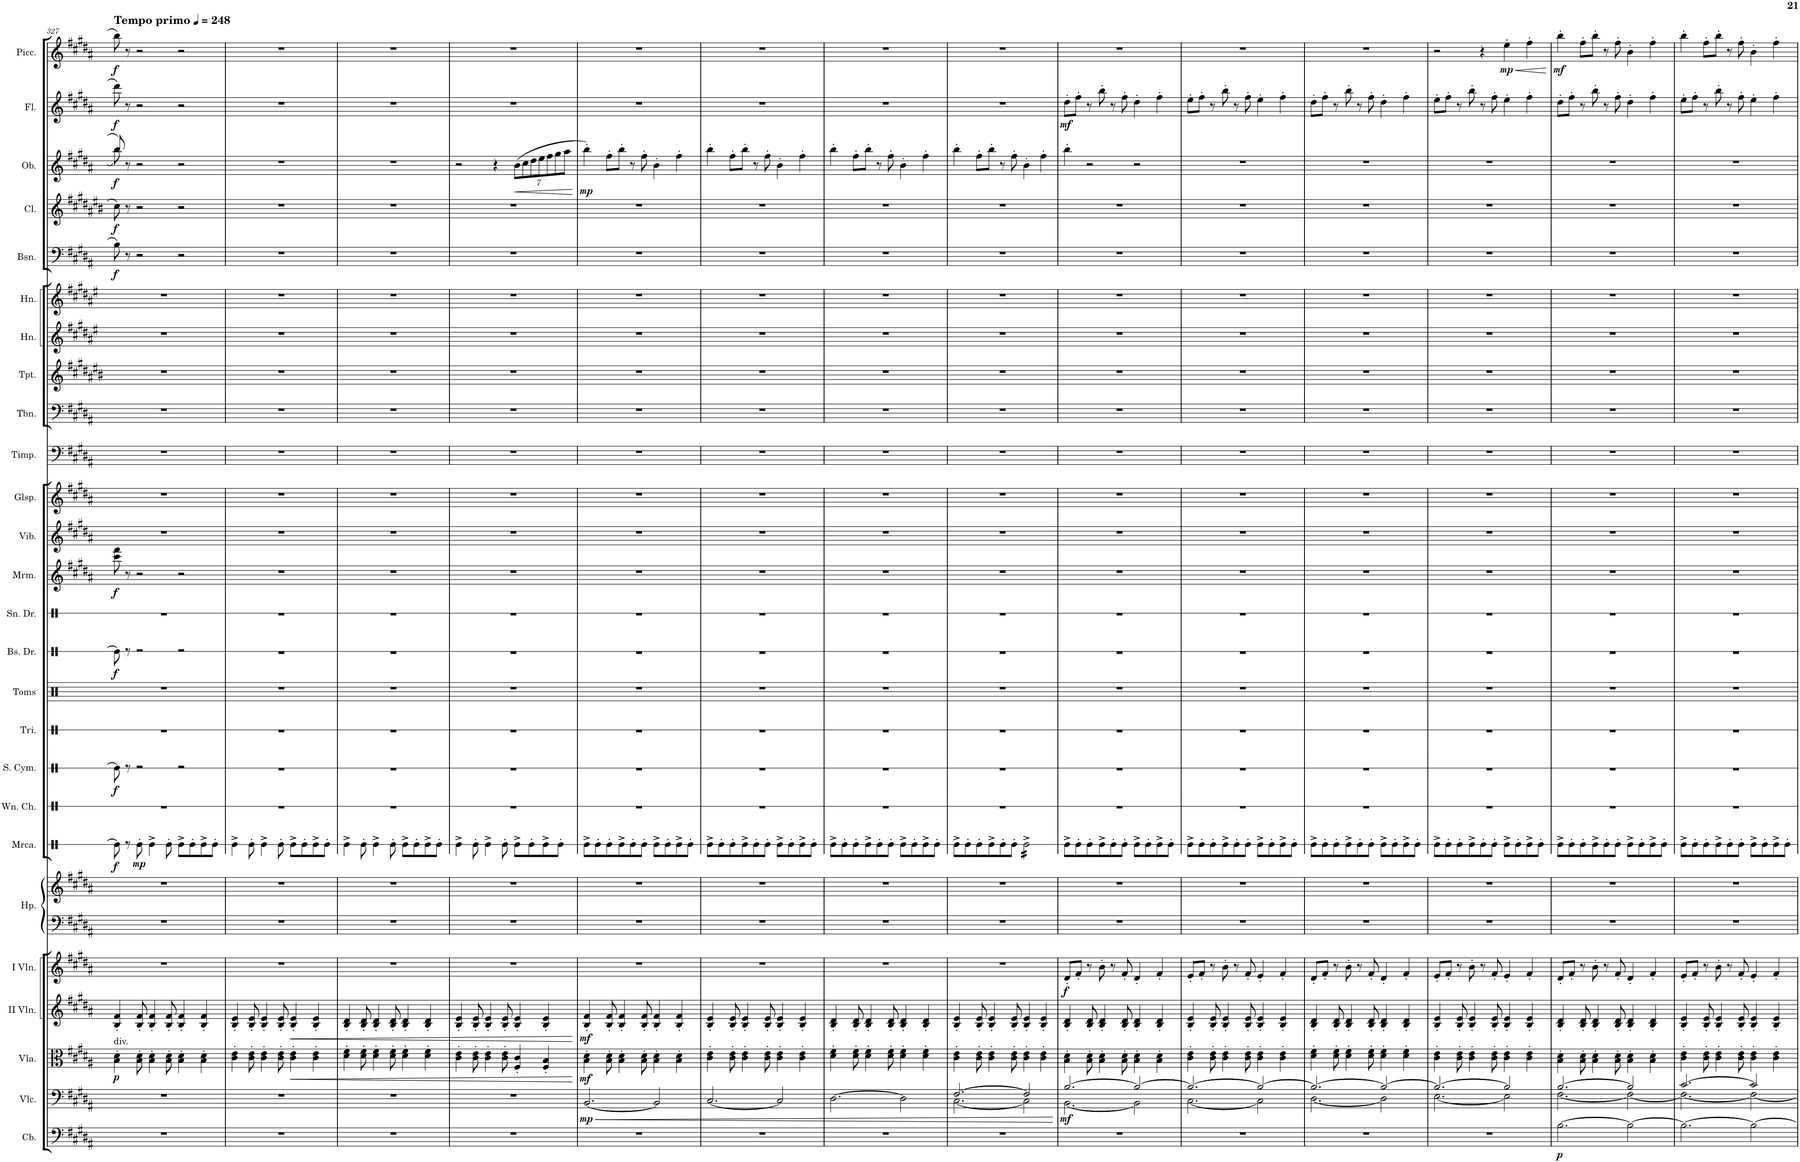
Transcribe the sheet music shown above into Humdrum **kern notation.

**kern	**dynam	**kern	**dynam	**kern	**dynam	**kern	**dynam	**kern	**dynam	**kern	**kern	**kern	**dynam	**kern	**kern	**dynam	**kern	**kern	**kern	**dynam	**kern	**kern	**dynam	**kern	**kern	**kern	**kern	**kern	**kern	**kern	**kern	**dynam	**kern	**dynam	**kern	**dynam	**kern	**dynam	**kern	**dynam
*part26	*part26	*part25	*part25	*part24	*part24	*part23	*part23	*part22	*part22	*part21	*part21	*part20	*part20	*part19	*part18	*part18	*part17	*part16	*part15	*part15	*part14	*part13	*part13	*part12	*part11	*part10	*part9	*part8	*part7	*part6	*part5	*part5	*part4	*part4	*part3	*part3	*part2	*part2	*part1	*part1
*staff27	*staff27	*staff26	*staff26	*staff25	*staff25	*staff24	*staff24	*staff23	*staff23	*staff22	*staff21	*staff20	*staff20	*staff19	*staff18	*staff18	*staff17	*staff16	*staff15	*staff15	*staff14	*staff13	*staff13	*staff12	*staff11	*staff10	*staff9	*staff8	*staff7	*staff6	*staff5	*staff5	*staff4	*staff4	*staff3	*staff3	*staff2	*staff2	*staff1	*staff1
*I"Contrabasses	*	*I"Violoncellos	*	*I"Violas	*	*I"Second Violins	*	*I"First Violins	*	*I"Harp	*	*I"Maracas	*	*I"Wind Chimes	*I"Suspended Cymbal	*	*I"Triangle	*I"Concert Toms	*I"Bass Drum	*	*I"Snare Drum	*I"Marimba	*	*I"Vibraphone	*I"Glockenspiel	*I"Timpani	*I"Trombone 1, 2	*I"Trumpet 1, 2	*I"Horn 3, 4	*I"Horn 1, 2	*I"Bassoon 1, 2	*	*I"Clarinet 1, 2	*	*I"Oboe 1, 2	*	*I"Flute 1, 2	*	*I"Piccolo 1, 2	*
*I'Cb.	*	*I'Vlc.	*	*I'Vla.	*	*	*	*	*	*I'Hp.	*	*I'Mrca.	*	*I'Wn. Ch.	*I'S. Cym.	*	*I'Tri.	*I'Toms	*I'Bs. Dr.	*	*I'Sn. Dr.	*I'Mrm.	*	*I'Vib.	*I'Glsp.	*I'Timp.	*I'Tbn.	*I'Tpt.	*I'Hn.	*I'Hn.	*I'Bsn.	*	*I'Cl.	*	*I'Ob.	*	*I'Fl.	*	*I'Picc.	*
!!LO:PB:g=z
*clefF4	*	*clefF4	*	*clefC3	*	*clefG2	*	*clefG2	*	*clefF4	*clefG2	*clefX	*	*clefX	*clefX	*	*clefX	*clefX	*clefX	*	*clefX	*clefG2	*	*clefG2	*clefG2	*clefF4	*clefF4	*clefG2	*clefG2	*clefG2	*clefF4	*	*clefG2	*	*clefG2	*	*clefG2	*	*clefG2	*
*Trd7c12	*	*	*	*	*	*	*	*	*	*	*	*	*	*	*	*	*	*	*	*	*	*	*	*	*Trd-14c-24	*	*	*Trd1c2	*Trd4c7	*Trd4c7	*	*	*Trd1c2	*	*	*	*	*	*Trd-7c-12	*
*k[f#c#g#d#a#]	*	*k[f#c#g#d#a#]	*	*k[f#c#g#d#a#]	*	*k[f#c#g#d#a#]	*	*k[f#c#g#d#a#]	*	*k[f#c#g#d#a#]	*k[f#c#g#d#a#]	*k[]	*	*k[]	*k[]	*	*k[]	*k[]	*k[]	*	*k[]	*k[f#c#g#d#a#]	*	*k[f#c#g#d#a#]	*k[f#c#g#d#a#]	*k[f#c#g#d#a#]	*k[f#c#g#d#a#]	*k[f#c#g#d#a#e#b#]	*k[f#c#g#d#a#e#]	*k[f#c#g#d#a#e#]	*k[f#c#g#d#a#]	*	*k[f#c#g#d#a#e#b#]	*	*k[f#c#g#d#a#]	*	*k[f#c#g#d#a#]	*	*k[f#c#g#d#a#]	*
*M5/4	*	*M5/4	*	*M5/4	*	*M5/4	*	*M5/4	*	*M5/4	*M5/4	*M5/4	*	*M5/4	*M5/4	*	*M5/4	*M5/4	*M5/4	*	*M5/4	*M5/4	*	*M5/4	*M5/4	*M5/4	*M5/4	*M5/4	*M5/4	*M5/4	*M5/4	*	*M5/4	*	*M5/4	*	*M5/4	*	*M5/4	*
*MM248	*	*MM248	*	*MM248	*	*MM248	*	*MM248	*	*MM248	*MM248	*MM248	*	*MM248	*MM248	*	*MM248	*MM248	*MM248	*	*MM248	*MM248	*	*MM248	*MM248	*MM248	*MM248	*MM248	*MM248	*MM248	*MM248	*	*MM248	*	*MM248	*	*MM248	*	*MM248	*
=327	=327	=327	=327	=327	=327	=327	=327	=327	=327	=327	=327	=327	=327	=327	=327	=327	=327	=327	=327	=327	=327	=327	=327	=327	=327	=327	=327	=327	=327	=327	=327	=327	=327	=327	=327	=327	=327	=327	=327	=327
*	*	*	*	*	*	*	*	*	*	*	*	*	*	*	*	*	*	*	*	*	*	*	*	*	*	*	*	*	*	*	*	*	*	*	*^	*	*	*	*	*
!	!	!	!	!	!	!	!	!	!	!	!	!	!	!	!	!	!	!	!	!	!	!	!	!	!	!	!	!	!	!	!	!	!	!	!	!	!	!	!	!LO:TX:a:B:t=Tempo primo	!
!	!	!	!	!LO:TX:a:t=div.	!	!	!	!	!	!	!	!	!	!	!	!	!	!	!	!	!	!	!	!	!	!	!	!	!	!	!	!	!	!	!	!	!	!	!	!	!
!	!	!	!	!	!LO:DY:b	!	!	!	!	!	!	!	!LO:DY:b	!	!	!LO:DY:b	!	!	!	!LO:DY:b	!	!	!LO:DY:b	!	!	!	!	!	!	!	!	!LO:DY:b	!	!LO:DY:b	!	!	!LO:DY:b	!	!LO:DY:b	!	!LO:DY:b
4%5r	.	4%5r	.	4B\' 4d#\'	p	4B/' 4f#/'	.	4%5r	.	4%5r	4%5r	8Re\]	f	4%5r	8Re\]	f	4%5r	4%5r	8Re\]	f	4%5r	8ccc#\ 8fff#\	f	4%5r	4%5r	4%5r	4%5r	4%5r	4%5r	4%5r	8B\	f	8cc#\	f	8bb/	8bb\	f	8ddd#\	f	8bb\	f
.	.	.	.	.	.	.	.	.	.	.	.	8r	.	.	8r	.	.	.	8r	.	.	8r	.	.	.	.	.	.	.	.	8r	.	8r	.	8r	1ryy	.	8r	.	8r	.
!	!	!	!	!	!	!	!	!	!	!	!	!	!LO:DY:b	!	!	!	!	!	!	!	!	!	!	!	!	!	!	!	!	!	!	!	!	!	!	!	!	!	!	!	!
.	.	.	.	8B\' 8d#\'	.	8B/' 8f#/'	.	.	.	.	.	8Re'\	mp	.	2r	.	.	.	2r	.	.	2r	.	.	.	.	.	.	.	.	2r	.	2r	.	2r	.	.	2r	.	2r	.
.	.	.	.	4B\' 4d#\'	.	4B/' 4f#/'	.	.	.	.	.	4Re^\	.	.	.	.	.	.	.	.	.	.	.	.	.	.	.	.	.	.	.	.	.	.	.	.	.	.	.	.	.
.	.	.	.	8B\' 8d#\'	.	8B/' 8f#/'	.	.	.	.	.	8Re'\	.	.	.	.	.	.	.	.	.	.	.	.	.	.	.	.	.	.	.	.	.	.	.	.	.	.	.	.	.
.	.	.	.	4B\' 4d#\'	.	4B/' 4f#/'	.	.	.	.	.	8Re^\L	.	.	2r	.	.	.	2r	.	.	2r	.	.	.	.	.	.	.	.	2r	.	2r	.	2r	.	.	2r	.	2r	.
.	.	.	.	.	.	.	.	.	.	.	.	8Re'\	.	.	.	.	.	.	.	.	.	.	.	.	.	.	.	.	.	.	.	.	.	.	.	.	.	.	.	.	.
.	.	.	.	4B\' 4d#\'	.	4B/' 4f#/'	.	.	.	.	.	8Re^\	.	.	.	.	.	.	.	.	.	.	.	.	.	.	.	.	.	.	.	.	.	.	.	.	.	.	.	.	.
.	.	.	.	.	.	.	.	.	.	.	.	8Re'\J	.	.	.	.	.	.	.	.	.	.	.	.	.	.	.	.	.	.	.	.	.	.	.	8ryy	.	.	.	.	.
*	*	*	*	*	*	*	*	*	*	*	*	*	*	*	*	*	*	*	*	*	*	*	*	*	*	*	*	*	*	*	*	*	*	*	*v	*v	*	*	*	*	*
=328	=328	=328	=328	=328	=328	=328	=328	=328	=328	=328	=328	=328	=328	=328	=328	=328	=328	=328	=328	=328	=328	=328	=328	=328	=328	=328	=328	=328	=328	=328	=328	=328	=328	=328	=328	=328	=328	=328	=328	=328
4%5r	.	4%5r	.	4c#\' 4e\'	.	4B/' 4e/'	.	4%5r	.	4%5r	4%5r	4Re^\	.	4%5r	4%5r	.	4%5r	4%5r	4%5r	.	4%5r	4%5r	.	4%5r	4%5r	4%5r	4%5r	4%5r	4%5r	4%5r	4%5r	.	4%5r	.	4%5r	.	4%5r	.	4%5r	.
.	.	.	.	8c#\' 8e\'	.	8B/' 8e/'	.	.	.	.	.	8Re'\	.	.	.	.	.	.	.	.	.	.	.	.	.	.	.	.	.	.	.	.	.	.	.	.	.	.	.	.
.	.	.	.	4c#\' 4e\'	.	4B/' 4e/'	.	.	.	.	.	4Re^\	.	.	.	.	.	.	.	.	.	.	.	.	.	.	.	.	.	.	.	.	.	.	.	.	.	.	.	.
.	.	.	.	8c#\' 8e\'	.	8B/' 8e/'	.	.	.	.	.	8Re'\	.	.	.	.	.	.	.	.	.	.	.	.	.	.	.	.	.	.	.	.	.	.	.	.	.	.	.	.
.	.	.	.	4c#\' 4e\'	.	4B/' 4e/'	.	.	.	.	.	8Re^\L	.	.	.	.	.	.	.	.	.	.	.	.	.	.	.	.	.	.	.	.	.	.	.	.	.	.	.	.
.	.	.	.	.	.	.	.	.	.	.	.	8Re'\	.	.	.	.	.	.	.	.	.	.	.	.	.	.	.	.	.	.	.	.	.	.	.	.	.	.	.	.
.	.	.	.	4c#\' 4e\'	.	4B/' 4e/'	.	.	.	.	.	8Re^\	.	.	.	.	.	.	.	.	.	.	.	.	.	.	.	.	.	.	.	.	.	.	.	.	.	.	.	.
.	.	.	.	.	.	.	.	.	.	.	.	8Re'\J	.	.	.	.	.	.	.	.	.	.	.	.	.	.	.	.	.	.	.	.	.	.	.	.	.	.	.	.
=329	=329	=329	=329	=329	=329	=329	=329	=329	=329	=329	=329	=329	=329	=329	=329	=329	=329	=329	=329	=329	=329	=329	=329	=329	=329	=329	=329	=329	=329	=329	=329	=329	=329	=329	=329	=329	=329	=329	=329	=329
4%5r	.	4%5r	.	4d#\' 4f#\'	.	4B/' 4d#/'	.	4%5r	.	4%5r	4%5r	4Re^\	.	4%5r	4%5r	.	4%5r	4%5r	4%5r	.	4%5r	4%5r	.	4%5r	4%5r	4%5r	4%5r	4%5r	4%5r	4%5r	4%5r	.	4%5r	.	4%5r	.	4%5r	.	4%5r	.
.	.	.	.	8d#\' 8f#\'	.	8B/' 8d#/'	.	.	.	.	.	8Re'\	.	.	.	.	.	.	.	.	.	.	.	.	.	.	.	.	.	.	.	.	.	.	.	.	.	.	.	.
.	.	.	.	4d#\' 4f#\'	.	4B/' 4d#/'	.	.	.	.	.	4Re^\	.	.	.	.	.	.	.	.	.	.	.	.	.	.	.	.	.	.	.	.	.	.	.	.	.	.	.	.
.	.	.	.	8d#\' 8f#\'	.	8B/' 8d#/'	.	.	.	.	.	8Re'\	.	.	.	.	.	.	.	.	.	.	.	.	.	.	.	.	.	.	.	.	.	.	.	.	.	.	.	.
.	.	.	.	4d#\' 4f#\'	.	4B/' 4d#/'	.	.	.	.	.	8Re^\L	.	.	.	.	.	.	.	.	.	.	.	.	.	.	.	.	.	.	.	.	.	.	.	.	.	.	.	.
.	.	.	.	.	.	.	.	.	.	.	.	8Re'\	.	.	.	.	.	.	.	.	.	.	.	.	.	.	.	.	.	.	.	.	.	.	.	.	.	.	.	.
.	.	.	.	4d#\' 4f#\'	.	4B/' 4d#/'	.	.	.	.	.	8Re^\	.	.	.	.	.	.	.	.	.	.	.	.	.	.	.	.	.	.	.	.	.	.	.	.	.	.	.	.
.	.	.	.	.	.	.	.	.	.	.	.	8Re'\J	.	.	.	.	.	.	.	.	.	.	.	.	.	.	.	.	.	.	.	.	.	.	.	.	.	.	.	.
=330	=330	=330	=330	=330	=330	=330	=330	=330	=330	=330	=330	=330	=330	=330	=330	=330	=330	=330	=330	=330	=330	=330	=330	=330	=330	=330	=330	=330	=330	=330	=330	=330	=330	=330	=330	=330	=330	=330	=330	=330
4%5r	.	4%5r	.	4c#\' 4e\'	.	4B/' 4e/'	.	4%5r	.	4%5r	4%5r	4Re^\	.	4%5r	4%5r	.	4%5r	4%5r	4%5r	.	4%5r	4%5r	.	4%5r	4%5r	4%5r	4%5r	4%5r	4%5r	4%5r	4%5r	.	4%5r	.	2r	.	4%5r	.	4%5r	.
.	.	.	.	8c#\' 8e\'	.	8B/' 8e/'	.	.	.	.	.	8Re'\	.	.	.	.	.	.	.	.	.	.	.	.	.	.	.	.	.	.	.	.	.	.	.	.	.	.	.	.
.	.	.	.	4c#\' 4e\'	.	4B/' 4e/'	.	.	.	.	.	4Re^\	.	.	.	.	.	.	.	.	.	.	.	.	.	.	.	.	.	.	.	.	.	.	.	.	.	.	.	.
.	.	.	.	.	.	.	.	.	.	.	.	.	.	.	.	.	.	.	.	.	.	.	.	.	.	.	.	.	.	.	.	.	.	.	4r	.	.	.	.	.
.	.	.	.	8c#\' 8e\'	.	8B/' 8e/'	.	.	.	.	.	8Re'\	.	.	.	.	.	.	.	.	.	.	.	.	.	.	.	.	.	.	.	.	.	.	.	.	.	.	.	.
*	*	*	*	*	*	*	*	*	*	*	*	*	*	*	*	*	*	*	*	*	*	*	*	*	*	*	*	*	*	*	*	*	*	*	*Xbrackettup	*	*	*	*	*
!	!	!	!	!	!	!	!	!	!	!	!	!	!	!	!	!	!	!	!	!	!	!	!	!	!	!	!	!	!	!	!	!	!	!	!	!LO:HP:b	!	!	!	!
.	.	.	.	4F#/' 4c#/'	.	4B/' 4e/'	.	.	.	.	.	8Re^\L	.	.	.	.	.	.	.	.	.	.	.	.	.	.	.	.	.	.	.	.	.	.	(14b\L	<	.	.	.	.
.	.	.	.	.	.	.	.	.	.	.	.	.	.	.	.	.	.	.	.	.	.	.	.	.	.	.	.	.	.	.	.	.	.	.	14cc#\	.	.	.	.	.
.	.	.	.	.	.	.	.	.	.	.	.	8Re'\	.	.	.	.	.	.	.	.	.	.	.	.	.	.	.	.	.	.	.	.	.	.	.	.	.	.	.	.
.	.	.	.	.	.	.	.	.	.	.	.	.	.	.	.	.	.	.	.	.	.	.	.	.	.	.	.	.	.	.	.	.	.	.	14dd#\	.	.	.	.	.
.	.	.	.	.	.	.	.	.	.	.	.	.	.	.	.	.	.	.	.	.	.	.	.	.	.	.	.	.	.	.	.	.	.	.	14ee\	.	.	.	.	.
.	.	.	.	4F#/' 4B/'	.	4B/' 4e/'	.	.	.	.	.	8Re^\	.	.	.	.	.	.	.	.	.	.	.	.	.	.	.	.	.	.	.	.	.	.	.	.	.	.	.	.
.	.	.	.	.	.	.	.	.	.	.	.	.	.	.	.	.	.	.	.	.	.	.	.	.	.	.	.	.	.	.	.	.	.	.	14ff#\	.	.	.	.	.
.	.	.	.	.	.	.	.	.	.	.	.	.	.	.	.	.	.	.	.	.	.	.	.	.	.	.	.	.	.	.	.	.	.	.	14gg#\	.	.	.	.	.
.	.	.	.	.	.	.	.	.	.	.	.	8Re'\J	.	.	.	.	.	.	.	.	.	.	.	.	.	.	.	.	.	.	.	.	.	.	.	.	.	.	.	.
.	.	.	.	.	.	.	.	.	.	.	.	.	.	.	.	.	.	.	.	.	.	.	.	.	.	.	.	.	.	.	.	.	.	.	14aa#\J	.	.	.	.	.
.	.	.	.	.	.	.	.	.	.	.	.	.	.	.	.	.	.	.	.	.	.	.	.	.	.	.	.	.	.	.	.	.	.	.	.	[	.	.	.	.
=331	=331	=331	=331	=331	=331	=331	=331	=331	=331	=331	=331	=331	=331	=331	=331	=331	=331	=331	=331	=331	=331	=331	=331	=331	=331	=331	=331	=331	=331	=331	=331	=331	=331	=331	=331	=331	=331	=331	=331	=331
!	!	!	!LO:DY:b	!	!LO:DY:b	!	!LO:DY:b	!	!	!	!	!	!	!	!	!	!	!	!	!	!	!	!	!	!	!	!	!	!	!	!	!	!	!	!	!LO:DY:b	!	!	!	!
4%5r	.	[2.BB/	mp	4B\' 4d#\'	mf	4B/' 4f#/'	mf	4%5r	.	4%5r	4%5r	8Re^\L	.	4%5r	4%5r	.	4%5r	4%5r	4%5r	.	4%5r	4%5r	.	4%5r	4%5r	4%5r	4%5r	4%5r	4%5r	4%5r	4%5r	.	4%5r	.	4bb'\)	mp	4%5r	.	4%5r	.
.	.	.	.	.	.	.	.	.	.	.	.	8Re'\	.	.	.	.	.	.	.	.	.	.	.	.	.	.	.	.	.	.	.	.	.	.	.	.	.	.	.	.
.	.	.	.	8B\' 8d#\'	.	8B/' 8f#/'	.	.	.	.	.	8Re'\	.	.	.	.	.	.	.	.	.	.	.	.	.	.	.	.	.	.	.	.	.	.	8ff#'\L	.	.	.	.	.
.	.	.	.	4B\' 4d#\'	.	4B/' 4f#/'	.	.	.	.	.	8Re^\	.	.	.	.	.	.	.	.	.	.	.	.	.	.	.	.	.	.	.	.	.	.	8bb'\J	.	.	.	.	.
.	.	.	.	.	.	.	.	.	.	.	.	8Re'\	.	.	.	.	.	.	.	.	.	.	.	.	.	.	.	.	.	.	.	.	.	.	8r	.	.	.	.	.
.	.	.	.	8B\' 8d#\'	.	8B/' 8f#/'	.	.	.	.	.	8Re'\J	.	.	.	.	.	.	.	.	.	.	.	.	.	.	.	.	.	.	.	.	.	.	8ff#'\	.	.	.	.	.
.	.	2BB/]	.	4B\' 4d#\'	.	4B/' 4f#/'	.	.	.	.	.	8Re^\L	.	.	.	.	.	.	.	.	.	.	.	.	.	.	.	.	.	.	.	.	.	.	4b'\	.	.	.	.	.
.	.	.	.	.	.	.	.	.	.	.	.	8Re'\	.	.	.	.	.	.	.	.	.	.	.	.	.	.	.	.	.	.	.	.	.	.	.	.	.	.	.	.
.	.	.	.	4B\' 4d#\'	.	4B/' 4f#/'	.	.	.	.	.	8Re^\	.	.	.	.	.	.	.	.	.	.	.	.	.	.	.	.	.	.	.	.	.	.	4ff#'\	.	.	.	.	.
.	.	.	.	.	.	.	.	.	.	.	.	8Re'\J	.	.	.	.	.	.	.	.	.	.	.	.	.	.	.	.	.	.	.	.	.	.	.	.	.	.	.	.
=332	=332	=332	=332	=332	=332	=332	=332	=332	=332	=332	=332	=332	=332	=332	=332	=332	=332	=332	=332	=332	=332	=332	=332	=332	=332	=332	=332	=332	=332	=332	=332	=332	=332	=332	=332	=332	=332	=332	=332	=332
4%5r	.	[2.C#/	.	4c#\' 4e\'	.	4B/' 4e/'	.	4%5r	.	4%5r	4%5r	8Re^\L	.	4%5r	4%5r	.	4%5r	4%5r	4%5r	.	4%5r	4%5r	.	4%5r	4%5r	4%5r	4%5r	4%5r	4%5r	4%5r	4%5r	.	4%5r	.	4bb'\	.	4%5r	.	4%5r	.
.	.	.	.	.	.	.	.	.	.	.	.	8Re'\	.	.	.	.	.	.	.	.	.	.	.	.	.	.	.	.	.	.	.	.	.	.	.	.	.	.	.	.
.	.	.	.	8c#\' 8e\'	.	8B/' 8e/'	.	.	.	.	.	8Re'\	.	.	.	.	.	.	.	.	.	.	.	.	.	.	.	.	.	.	.	.	.	.	8ff#'\L	.	.	.	.	.
.	.	.	.	4c#\' 4e\'	.	4B/' 4e/'	.	.	.	.	.	8Re^\	.	.	.	.	.	.	.	.	.	.	.	.	.	.	.	.	.	.	.	.	.	.	8bb'\J	.	.	.	.	.
.	.	.	.	.	.	.	.	.	.	.	.	8Re'\	.	.	.	.	.	.	.	.	.	.	.	.	.	.	.	.	.	.	.	.	.	.	8r	.	.	.	.	.
.	.	.	.	8c#\' 8e\'	.	8B/' 8e/'	.	.	.	.	.	8Re'\J	.	.	.	.	.	.	.	.	.	.	.	.	.	.	.	.	.	.	.	.	.	.	8ff#'\	.	.	.	.	.
.	.	2C#/]	.	4c#\' 4e\'	.	4B/' 4e/'	.	.	.	.	.	8Re^\L	.	.	.	.	.	.	.	.	.	.	.	.	.	.	.	.	.	.	.	.	.	.	4b'\	.	.	.	.	.
.	.	.	.	.	.	.	.	.	.	.	.	8Re'\	.	.	.	.	.	.	.	.	.	.	.	.	.	.	.	.	.	.	.	.	.	.	.	.	.	.	.	.
.	.	.	.	4c#\' 4e\'	.	4B/' 4e/'	.	.	.	.	.	8Re^\	.	.	.	.	.	.	.	.	.	.	.	.	.	.	.	.	.	.	.	.	.	.	4ff#'\	.	.	.	.	.
.	.	.	.	.	.	.	.	.	.	.	.	8Re'\J	.	.	.	.	.	.	.	.	.	.	.	.	.	.	.	.	.	.	.	.	.	.	.	.	.	.	.	.
=333	=333	=333	=333	=333	=333	=333	=333	=333	=333	=333	=333	=333	=333	=333	=333	=333	=333	=333	=333	=333	=333	=333	=333	=333	=333	=333	=333	=333	=333	=333	=333	=333	=333	=333	=333	=333	=333	=333	=333	=333
4%5r	.	[2.D#\	.	4d#\' 4f#\'	.	4B/' 4d#/'	.	4%5r	.	4%5r	4%5r	8Re^\L	.	4%5r	4%5r	.	4%5r	4%5r	4%5r	.	4%5r	4%5r	.	4%5r	4%5r	4%5r	4%5r	4%5r	4%5r	4%5r	4%5r	.	4%5r	.	4bb'\	.	4%5r	.	4%5r	.
.	.	.	.	.	.	.	.	.	.	.	.	8Re'\	.	.	.	.	.	.	.	.	.	.	.	.	.	.	.	.	.	.	.	.	.	.	.	.	.	.	.	.
.	.	.	.	8d#\' 8f#\'	.	8B/' 8d#/'	.	.	.	.	.	8Re'\	.	.	.	.	.	.	.	.	.	.	.	.	.	.	.	.	.	.	.	.	.	.	8ff#'\L	.	.	.	.	.
.	.	.	.	4d#\' 4f#\'	.	4B/' 4d#/'	.	.	.	.	.	8Re^\	.	.	.	.	.	.	.	.	.	.	.	.	.	.	.	.	.	.	.	.	.	.	8bb'\J	.	.	.	.	.
.	.	.	.	.	.	.	.	.	.	.	.	8Re'\	.	.	.	.	.	.	.	.	.	.	.	.	.	.	.	.	.	.	.	.	.	.	8r	.	.	.	.	.
.	.	.	.	8d#\' 8f#\'	.	8B/' 8d#/'	.	.	.	.	.	8Re'\J	.	.	.	.	.	.	.	.	.	.	.	.	.	.	.	.	.	.	.	.	.	.	8ff#'\	.	.	.	.	.
.	.	2D#\]	.	4d#\' 4f#\'	.	4B/' 4d#/'	.	.	.	.	.	8Re^\L	.	.	.	.	.	.	.	.	.	.	.	.	.	.	.	.	.	.	.	.	.	.	4b'\	.	.	.	.	.
.	.	.	.	.	.	.	.	.	.	.	.	8Re'\	.	.	.	.	.	.	.	.	.	.	.	.	.	.	.	.	.	.	.	.	.	.	.	.	.	.	.	.
.	.	.	.	4d#\' 4f#\'	.	4B/' 4d#/'	.	.	.	.	.	8Re^\	.	.	.	.	.	.	.	.	.	.	.	.	.	.	.	.	.	.	.	.	.	.	4ff#'\	.	.	.	.	.
.	.	.	.	.	.	.	.	.	.	.	.	8Re'\J	.	.	.	.	.	.	.	.	.	.	.	.	.	.	.	.	.	.	.	.	.	.	.	.	.	.	.	.
=334	=334	=334	=334	=334	=334	=334	=334	=334	=334	=334	=334	=334	=334	=334	=334	=334	=334	=334	=334	=334	=334	=334	=334	=334	=334	=334	=334	=334	=334	=334	=334	=334	=334	=334	=334	=334	=334	=334	=334	=334
*	*	*^	*	*	*	*	*	*	*	*	*	*	*	*	*	*	*	*	*	*	*	*	*	*	*	*	*	*	*	*	*	*	*	*	*	*	*	*	*	*
4%5r	.	[2.F#/	[2.C#\	.	4c#\' 4e\'	.	4B/' 4e/'	.	4%5r	.	4%5r	4%5r	8Re^\L	.	4%5r	4%5r	.	4%5r	4%5r	4%5r	.	4%5r	4%5r	.	4%5r	4%5r	4%5r	4%5r	4%5r	4%5r	4%5r	4%5r	.	4%5r	.	4bb'\	.	4%5r	.	4%5r	.
.	.	.	.	.	.	.	.	.	.	.	.	.	8Re'\	.	.	.	.	.	.	.	.	.	.	.	.	.	.	.	.	.	.	.	.	.	.	.	.	.	.	.	.
.	.	.	.	.	8c#\' 8e\'	.	8B/' 8e/'	.	.	.	.	.	8Re'\	.	.	.	.	.	.	.	.	.	.	.	.	.	.	.	.	.	.	.	.	.	.	8ff#'\L	.	.	.	.	.
.	.	.	.	.	4c#\' 4e\'	.	4B/' 4e/'	.	.	.	.	.	8Re^\	.	.	.	.	.	.	.	.	.	.	.	.	.	.	.	.	.	.	.	.	.	.	8bb'\J	.	.	.	.	.
.	.	.	.	.	.	.	.	.	.	.	.	.	8Re'\	.	.	.	.	.	.	.	.	.	.	.	.	.	.	.	.	.	.	.	.	.	.	8r	.	.	.	.	.
.	.	.	.	.	8c#\' 8e\'	.	8B/' 8e/'	.	.	.	.	.	8Re'\J	.	.	.	.	.	.	.	.	.	.	.	.	.	.	.	.	.	.	.	.	.	.	8ff#'\	.	.	.	.	.
*	*	*	*	*	*	*	*	*	*	*	*	*	*tremolo	*	*	*	*	*	*	*	*	*	*	*	*	*	*	*	*	*	*	*	*	*	*	*	*	*	*	*	*
.	.	2F#/]	2C#\]	.	4c#\' 4e\'	.	4B/' 4e/'	.	.	.	.	.	16Re^\LL	.	.	.	.	.	.	.	.	.	.	.	.	.	.	.	.	.	.	.	.	.	.	4b'\	.	.	.	.	.
.	.	.	.	.	.	.	.	.	.	.	.	.	16Re^\	.	.	.	.	.	.	.	.	.	.	.	.	.	.	.	.	.	.	.	.	.	.	.	.	.	.	.	.
.	.	.	.	.	.	.	.	.	.	.	.	.	16Re^\	.	.	.	.	.	.	.	.	.	.	.	.	.	.	.	.	.	.	.	.	.	.	.	.	.	.	.	.
.	.	.	.	.	.	.	.	.	.	.	.	.	16Re^\	.	.	.	.	.	.	.	.	.	.	.	.	.	.	.	.	.	.	.	.	.	.	.	.	.	.	.	.
.	.	.	.	.	4c#\' 4e\'	.	4B/' 4e/'	.	.	.	.	.	16Re^\	.	.	.	.	.	.	.	.	.	.	.	.	.	.	.	.	.	.	.	.	.	.	4ff#'\	.	.	.	.	.
.	.	.	.	.	.	.	.	.	.	.	.	.	16Re^\	.	.	.	.	.	.	.	.	.	.	.	.	.	.	.	.	.	.	.	.	.	.	.	.	.	.	.	.
.	.	.	.	.	.	.	.	.	.	.	.	.	16Re^\	.	.	.	.	.	.	.	.	.	.	.	.	.	.	.	.	.	.	.	.	.	.	.	.	.	.	.	.
.	.	.	.	.	.	.	.	.	.	.	.	.	16Re^\JJ	.	.	.	.	.	.	.	.	.	.	.	.	.	.	.	.	.	.	.	.	.	.	.	.	.	.	.	.
*	*	*	*	*	*	*	*	*	*	*	*	*	*Xtremolo	*	*	*	*	*	*	*	*	*	*	*	*	*	*	*	*	*	*	*	*	*	*	*	*	*	*	*	*
=335	=335	=335	=335	=335	=335	=335	=335	=335	=335	=335	=335	=335	=335	=335	=335	=335	=335	=335	=335	=335	=335	=335	=335	=335	=335	=335	=335	=335	=335	=335	=335	=335	=335	=335	=335	=335	=335	=335	=335	=335	=335
!	!	!	!	!LO:DY:b	!	!	!	!	!	!LO:DY:b	!	!	!	!	!	!	!	!	!	!	!	!	!	!	!	!	!	!	!	!	!	!	!	!	!	!	!	!	!LO:DY:b	!	!
4%5r	.	[2.B/	[2.BB\	mf	4B\' 4d#\'	.	4B/' 4d#/'	.	8d#'/L	f	4%5r	4%5r	8Re^\L	.	4%5r	4%5r	.	4%5r	4%5r	4%5r	.	4%5r	4%5r	.	4%5r	4%5r	4%5r	4%5r	4%5r	4%5r	4%5r	4%5r	.	4%5r	.	4bb'\	.	8dd#'\L	mf	4%5r	.
.	.	.	.	.	.	.	.	.	8f#'/J	.	.	.	8Re'\	.	.	.	.	.	.	.	.	.	.	.	.	.	.	.	.	.	.	.	.	.	.	.	.	8ff#'\J	.	.	.
.	.	.	.	.	8B\' 8d#\'	.	8B/' 8d#/'	.	8r	.	.	.	8Re'\	.	.	.	.	.	.	.	.	.	.	.	.	.	.	.	.	.	.	.	.	.	.	2r	.	8r	.	.	.
.	.	.	.	.	4B\' 4d#\'	.	4B/' 4d#/'	.	8b'\	.	.	.	8Re^\	.	.	.	.	.	.	.	.	.	.	.	.	.	.	.	.	.	.	.	.	.	.	.	.	8bb'\	.	.	.
.	.	.	.	.	.	.	.	.	8r	.	.	.	8Re'\	.	.	.	.	.	.	.	.	.	.	.	.	.	.	.	.	.	.	.	.	.	.	.	.	8r	.	.	.
.	.	.	.	.	8B\' 8d#\'	.	8B/' 8d#/'	.	8f#'/	.	.	.	8Re'\J	.	.	.	.	.	.	.	.	.	.	.	.	.	.	.	.	.	.	.	.	.	.	.	.	8ff#'\	.	.	.
.	.	2B/_	2BB\]	.	4B\' 4d#\'	.	4B/' 4d#/'	.	4d#'/	.	.	.	8Re^\L	.	.	.	.	.	.	.	.	.	.	.	.	.	.	.	.	.	.	.	.	.	.	2r	.	4dd#'\	.	.	.
.	.	.	.	.	.	.	.	.	.	.	.	.	8Re'\	.	.	.	.	.	.	.	.	.	.	.	.	.	.	.	.	.	.	.	.	.	.	.	.	.	.	.	.
.	.	.	.	.	4B\' 4d#\'	.	4B/' 4d#/'	.	4f#'/	.	.	.	8Re^\	.	.	.	.	.	.	.	.	.	.	.	.	.	.	.	.	.	.	.	.	.	.	.	.	4ff#'\	.	.	.
.	.	.	.	.	.	.	.	.	.	.	.	.	8Re'\J	.	.	.	.	.	.	.	.	.	.	.	.	.	.	.	.	.	.	.	.	.	.	.	.	.	.	.	.
=336	=336	=336	=336	=336	=336	=336	=336	=336	=336	=336	=336	=336	=336	=336	=336	=336	=336	=336	=336	=336	=336	=336	=336	=336	=336	=336	=336	=336	=336	=336	=336	=336	=336	=336	=336	=336	=336	=336	=336	=336	=336
4%5r	.	2.B/_	[2.C#\	.	4c#\' 4e\'	.	4B/' 4e/'	.	8e'/L	.	4%5r	4%5r	8Re^\L	.	4%5r	4%5r	.	4%5r	4%5r	4%5r	.	4%5r	4%5r	.	4%5r	4%5r	4%5r	4%5r	4%5r	4%5r	4%5r	4%5r	.	4%5r	.	4%5r	.	8ee'\L	.	4%5r	.
.	.	.	.	.	.	.	.	.	8f#'/J	.	.	.	8Re'\	.	.	.	.	.	.	.	.	.	.	.	.	.	.	.	.	.	.	.	.	.	.	.	.	8ff#'\J	.	.	.
.	.	.	.	.	8c#\' 8e\'	.	8B/' 8e/'	.	8r	.	.	.	8Re'\	.	.	.	.	.	.	.	.	.	.	.	.	.	.	.	.	.	.	.	.	.	.	.	.	8r	.	.	.
.	.	.	.	.	4c#\' 4e\'	.	4B/' 4e/'	.	8b'\	.	.	.	8Re^\	.	.	.	.	.	.	.	.	.	.	.	.	.	.	.	.	.	.	.	.	.	.	.	.	8bb'\	.	.	.
.	.	.	.	.	.	.	.	.	8r	.	.	.	8Re'\	.	.	.	.	.	.	.	.	.	.	.	.	.	.	.	.	.	.	.	.	.	.	.	.	8r	.	.	.
.	.	.	.	.	8c#\' 8e\'	.	8B/' 8e/'	.	8f#'/	.	.	.	8Re'\J	.	.	.	.	.	.	.	.	.	.	.	.	.	.	.	.	.	.	.	.	.	.	.	.	8ff#'\	.	.	.
.	.	2B/_	2C#\]	.	4c#\' 4e\'	.	4B/' 4e/'	.	4e'/	.	.	.	8Re^\L	.	.	.	.	.	.	.	.	.	.	.	.	.	.	.	.	.	.	.	.	.	.	.	.	4ee'\	.	.	.
.	.	.	.	.	.	.	.	.	.	.	.	.	8Re'\	.	.	.	.	.	.	.	.	.	.	.	.	.	.	.	.	.	.	.	.	.	.	.	.	.	.	.	.
.	.	.	.	.	4c#\' 4e\'	.	4B/' 4e/'	.	4f#'/	.	.	.	8Re^\	.	.	.	.	.	.	.	.	.	.	.	.	.	.	.	.	.	.	.	.	.	.	.	.	4ff#'\	.	.	.
.	.	.	.	.	.	.	.	.	.	.	.	.	8Re'\J	.	.	.	.	.	.	.	.	.	.	.	.	.	.	.	.	.	.	.	.	.	.	.	.	.	.	.	.
=337	=337	=337	=337	=337	=337	=337	=337	=337	=337	=337	=337	=337	=337	=337	=337	=337	=337	=337	=337	=337	=337	=337	=337	=337	=337	=337	=337	=337	=337	=337	=337	=337	=337	=337	=337	=337	=337	=337	=337	=337	=337
4%5r	.	2.B/_	[2.D#\	.	4d#\' 4f#\'	.	4B/' 4d#/'	.	8d#'/L	.	4%5r	4%5r	8Re^\L	.	4%5r	4%5r	.	4%5r	4%5r	4%5r	.	4%5r	4%5r	.	4%5r	4%5r	4%5r	4%5r	4%5r	4%5r	4%5r	4%5r	.	4%5r	.	4%5r	.	8dd#'\L	.	4%5r	.
.	.	.	.	.	.	.	.	.	8f#'/J	.	.	.	8Re'\	.	.	.	.	.	.	.	.	.	.	.	.	.	.	.	.	.	.	.	.	.	.	.	.	8ff#'\J	.	.	.
.	.	.	.	.	8d#\' 8f#\'	.	8B/' 8d#/'	.	8r	.	.	.	8Re'\	.	.	.	.	.	.	.	.	.	.	.	.	.	.	.	.	.	.	.	.	.	.	.	.	8r	.	.	.
.	.	.	.	.	4d#\' 4f#\'	.	4B/' 4d#/'	.	8b'\	.	.	.	8Re^\	.	.	.	.	.	.	.	.	.	.	.	.	.	.	.	.	.	.	.	.	.	.	.	.	8bb'\	.	.	.
.	.	.	.	.	.	.	.	.	8r	.	.	.	8Re'\	.	.	.	.	.	.	.	.	.	.	.	.	.	.	.	.	.	.	.	.	.	.	.	.	8r	.	.	.
.	.	.	.	.	8d#\' 8f#\'	.	8B/' 8d#/'	.	8f#'/	.	.	.	8Re'\J	.	.	.	.	.	.	.	.	.	.	.	.	.	.	.	.	.	.	.	.	.	.	.	.	8ff#'\	.	.	.
.	.	2B/_	2D#\]	.	4d#\' 4f#\'	.	4B/' 4d#/'	.	4d#'/	.	.	.	8Re^\L	.	.	.	.	.	.	.	.	.	.	.	.	.	.	.	.	.	.	.	.	.	.	.	.	4dd#'\	.	.	.
.	.	.	.	.	.	.	.	.	.	.	.	.	8Re'\	.	.	.	.	.	.	.	.	.	.	.	.	.	.	.	.	.	.	.	.	.	.	.	.	.	.	.	.
.	.	.	.	.	4d#\' 4f#\'	.	4B/' 4d#/'	.	4f#'/	.	.	.	8Re^\	.	.	.	.	.	.	.	.	.	.	.	.	.	.	.	.	.	.	.	.	.	.	.	.	4ff#'\	.	.	.
.	.	.	.	.	.	.	.	.	.	.	.	.	8Re'\J	.	.	.	.	.	.	.	.	.	.	.	.	.	.	.	.	.	.	.	.	.	.	.	.	.	.	.	.
=338	=338	=338	=338	=338	=338	=338	=338	=338	=338	=338	=338	=338	=338	=338	=338	=338	=338	=338	=338	=338	=338	=338	=338	=338	=338	=338	=338	=338	=338	=338	=338	=338	=338	=338	=338	=338	=338	=338	=338	=338	=338
4%5r	.	2.B/_	[2.E\	.	4c#\' 4e\'	.	4B/' 4e/'	.	8e'/L	.	4%5r	4%5r	8Re^\L	.	4%5r	4%5r	.	4%5r	4%5r	4%5r	.	4%5r	4%5r	.	4%5r	4%5r	4%5r	4%5r	4%5r	4%5r	4%5r	4%5r	.	4%5r	.	4%5r	.	8ee'\L	.	2r	.
.	.	.	.	.	.	.	.	.	8f#'/J	.	.	.	8Re'\	.	.	.	.	.	.	.	.	.	.	.	.	.	.	.	.	.	.	.	.	.	.	.	.	8ff#'\J	.	.	.
.	.	.	.	.	8c#\' 8e\'	.	8B/' 8e/'	.	8r	.	.	.	8Re'\	.	.	.	.	.	.	.	.	.	.	.	.	.	.	.	.	.	.	.	.	.	.	.	.	8r	.	.	.
.	.	.	.	.	4c#\' 4e\'	.	4B/' 4e/'	.	8b'\	.	.	.	8Re^\	.	.	.	.	.	.	.	.	.	.	.	.	.	.	.	.	.	.	.	.	.	.	.	.	8bb'\	.	.	.
.	.	.	.	.	.	.	.	.	8r	.	.	.	8Re'\	.	.	.	.	.	.	.	.	.	.	.	.	.	.	.	.	.	.	.	.	.	.	.	.	8r	.	4r	.
.	.	.	.	.	8c#\' 8e\'	.	8B/' 8e/'	.	8f#'/	.	.	.	8Re'\J	.	.	.	.	.	.	.	.	.	.	.	.	.	.	.	.	.	.	.	.	.	.	.	.	8ff#'\	.	.	.
!	!	!	!	!	!	!	!	!	!	!	!	!	!	!	!	!	!	!	!	!	!	!	!	!	!	!	!	!	!	!	!	!	!	!	!	!	!	!	!	!	!LO:HP:b
!	!	!	!	!	!	!	!	!	!	!	!	!	!	!	!	!	!	!	!	!	!	!	!	!	!	!	!	!	!	!	!	!	!	!	!	!	!	!	!	!	!LO:DY:n=1:b
.	.	2B/]	2E\]	.	4c#\' 4e\'	.	4B/' 4e/'	.	4e'/	.	.	.	8Re^\L	.	.	.	.	.	.	.	.	.	.	.	.	.	.	.	.	.	.	.	.	.	.	.	.	4ee'\	.	4ee'\	< mp
.	.	.	.	.	.	.	.	.	.	.	.	.	8Re'\	.	.	.	.	.	.	.	.	.	.	.	.	.	.	.	.	.	.	.	.	.	.	.	.	.	.	.	.
.	.	.	.	.	4c#\' 4e\'	.	4B/' 4e/'	.	4f#'/	.	.	.	8Re^\	.	.	.	.	.	.	.	.	.	.	.	.	.	.	.	.	.	.	.	.	.	.	.	.	4ff#'\	.	4ff#'\	.
.	.	.	.	.	.	.	.	.	.	.	.	.	8Re'\J	.	.	.	.	.	.	.	.	.	.	.	.	.	.	.	.	.	.	.	.	.	.	.	.	.	.	.	.
*	*	*v	*v	*	*	*	*	*	*	*	*	*	*	*	*	*	*	*	*	*	*	*	*	*	*	*	*	*	*	*	*	*	*	*	*	*	*	*	*	*	*
.	.	.	.	.	.	.	.	.	.	.	.	.	.	.	.	.	.	.	.	.	.	.	.	.	.	.	.	.	.	.	.	.	.	.	.	.	.	.	.	[
=339	=339	=339	=339	=339	=339	=339	=339	=339	=339	=339	=339	=339	=339	=339	=339	=339	=339	=339	=339	=339	=339	=339	=339	=339	=339	=339	=339	=339	=339	=339	=339	=339	=339	=339	=339	=339	=339	=339	=339	=339
*	*	*^	*	*	*	*	*	*	*	*	*	*	*	*	*	*	*	*	*	*	*	*	*	*	*	*	*	*	*	*	*	*	*	*	*	*	*	*	*	*
!	!LO:DY:b	!	!	!	!	!	!	!	!	!	!	!	!	!	!	!	!	!	!	!	!	!	!	!	!	!	!	!	!	!	!	!	!	!	!	!	!	!	!	!	!LO:DY:b
[2.B\	p	[2.B/	[2.F#\	.	4B\' 4d#\'	.	4B/' 4d#/'	.	8d#'/L	.	4%5r	4%5r	8Re^\L	.	4%5r	4%5r	.	4%5r	4%5r	4%5r	.	4%5r	4%5r	.	4%5r	4%5r	4%5r	4%5r	4%5r	4%5r	4%5r	4%5r	.	4%5r	.	4%5r	.	8dd#'\L	.	4bb'\	mf
.	.	.	.	.	.	.	.	.	8f#'/J	.	.	.	8Re'\	.	.	.	.	.	.	.	.	.	.	.	.	.	.	.	.	.	.	.	.	.	.	.	.	8ff#'\J	.	.	.
.	.	.	.	.	8B\' 8d#\'	.	8B/' 8d#/'	.	8r	.	.	.	8Re'\	.	.	.	.	.	.	.	.	.	.	.	.	.	.	.	.	.	.	.	.	.	.	.	.	8r	.	8ff#'\L	.
.	.	.	.	.	4B\' 4d#\'	.	4B/' 4d#/'	.	8b'\	.	.	.	8Re^\	.	.	.	.	.	.	.	.	.	.	.	.	.	.	.	.	.	.	.	.	.	.	.	.	8bb'\	.	8bb'\J	.
.	.	.	.	.	.	.	.	.	8r	.	.	.	8Re'\	.	.	.	.	.	.	.	.	.	.	.	.	.	.	.	.	.	.	.	.	.	.	.	.	8r	.	8r	.
.	.	.	.	.	8B\' 8d#\'	.	8B/' 8d#/'	.	8f#'/	.	.	.	8Re'\J	.	.	.	.	.	.	.	.	.	.	.	.	.	.	.	.	.	.	.	.	.	.	.	.	8ff#'\	.	8ff#'\	.
2B\_	.	2B/]	2F#\_	.	4B\' 4d#\'	.	4B/' 4d#/'	.	4d#'/	.	.	.	8Re^\L	.	.	.	.	.	.	.	.	.	.	.	.	.	.	.	.	.	.	.	.	.	.	.	.	4dd#'\	.	4b'\	.
.	.	.	.	.	.	.	.	.	.	.	.	.	8Re'\	.	.	.	.	.	.	.	.	.	.	.	.	.	.	.	.	.	.	.	.	.	.	.	.	.	.	.	.
.	.	.	.	.	4B\' 4d#\'	.	4B/' 4d#/'	.	4f#'/	.	.	.	8Re^\	.	.	.	.	.	.	.	.	.	.	.	.	.	.	.	.	.	.	.	.	.	.	.	.	4ff#'\	.	4ff#'\	.
.	.	.	.	.	.	.	.	.	.	.	.	.	8Re'\J	.	.	.	.	.	.	.	.	.	.	.	.	.	.	.	.	.	.	.	.	.	.	.	.	.	.	.	.
=340	=340	=340	=340	=340	=340	=340	=340	=340	=340	=340	=340	=340	=340	=340	=340	=340	=340	=340	=340	=340	=340	=340	=340	=340	=340	=340	=340	=340	=340	=340	=340	=340	=340	=340	=340	=340	=340	=340	=340	=340	=340
2.B\_	.	[2.c#/	2.F#\_	.	4c#\' 4e\'	.	4B/' 4e/'	.	8e'/L	.	4%5r	4%5r	8Re^\L	.	4%5r	4%5r	.	4%5r	4%5r	4%5r	.	4%5r	4%5r	.	4%5r	4%5r	4%5r	4%5r	4%5r	4%5r	4%5r	4%5r	.	4%5r	.	4%5r	.	8ee'\L	.	4bb'\	.
.	.	.	.	.	.	.	.	.	8f#'/J	.	.	.	8Re'\	.	.	.	.	.	.	.	.	.	.	.	.	.	.	.	.	.	.	.	.	.	.	.	.	8ff#'\J	.	.	.
.	.	.	.	.	8c#\' 8e\'	.	8B/' 8e/'	.	8r	.	.	.	8Re'\	.	.	.	.	.	.	.	.	.	.	.	.	.	.	.	.	.	.	.	.	.	.	.	.	8r	.	8ff#'\L	.
.	.	.	.	.	4c#\' 4e\'	.	4B/' 4e/'	.	8b'\	.	.	.	8Re^\	.	.	.	.	.	.	.	.	.	.	.	.	.	.	.	.	.	.	.	.	.	.	.	.	8bb'\	.	8bb'\J	.
.	.	.	.	.	.	.	.	.	8r	.	.	.	8Re'\	.	.	.	.	.	.	.	.	.	.	.	.	.	.	.	.	.	.	.	.	.	.	.	.	8r	.	8r	.
.	.	.	.	.	8c#\' 8e\'	.	8B/' 8e/'	.	8f#'/	.	.	.	8Re'\J	.	.	.	.	.	.	.	.	.	.	.	.	.	.	.	.	.	.	.	.	.	.	.	.	8ff#'\	.	8ff#'\	.
2B\_	.	2c#/]	2F#\_	.	4c#\' 4e\'	.	4B/' 4e/'	.	4e'/	.	.	.	8Re^\L	.	.	.	.	.	.	.	.	.	.	.	.	.	.	.	.	.	.	.	.	.	.	.	.	4ee'\	.	4b'\	.
.	.	.	.	.	.	.	.	.	.	.	.	.	8Re'\	.	.	.	.	.	.	.	.	.	.	.	.	.	.	.	.	.	.	.	.	.	.	.	.	.	.	.	.
.	.	.	.	.	4c#\' 4e\'	.	4B/' 4e/'	.	4f#'/	.	.	.	8Re^\	.	.	.	.	.	.	.	.	.	.	.	.	.	.	.	.	.	.	.	.	.	.	.	.	4ff#'\	.	4ff#'\	.
.	.	.	.	.	.	.	.	.	.	.	.	.	8Re'\J	.	.	.	.	.	.	.	.	.	.	.	.	.	.	.	.	.	.	.	.	.	.	.	.	.	.	.	.
*	*	*v	*v	*	*	*	*	*	*	*	*	*	*	*	*	*	*	*	*	*	*	*	*	*	*	*	*	*	*	*	*	*	*	*	*	*	*	*	*	*	*
=	=	=	=	=	=	=	=	=	=	=	=	=	=	=	=	=	=	=	=	=	=	=	=	=	=	=	=	=	=	=	=	=	=	=	=	=	=	=	=	=
*-	*-	*-	*-	*-	*-	*-	*-	*-	*-	*-	*-	*-	*-	*-	*-	*-	*-	*-	*-	*-	*-	*-	*-	*-	*-	*-	*-	*-	*-	*-	*-	*-	*-	*-	*-	*-	*-	*-	*-	*-
